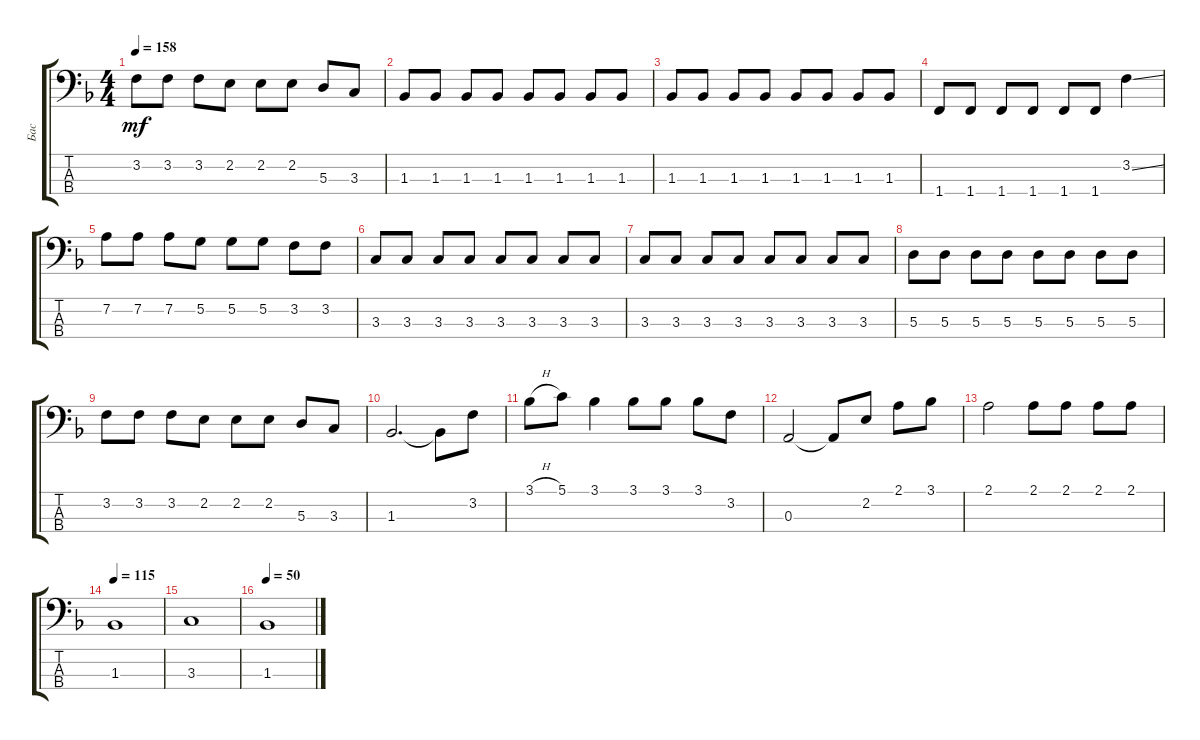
\track ("Бас" "Бас") {instrument electricbassfinger}
\staff {score tabs}
\tuning (G2 D2 A1 E1) {hide}
\ts (4 4)
\tempo 158
\clef f4
\ks dminor
3.2.8{dy mf} 3.2.8 3.2.8 2.2.8 2.2.8 2.2.8 5.3.8 3.3.8 |
1.3.8 1.3.8 1.3.8 1.3.8 1.3.8 1.3.8 1.3.8 1.3.8 |
1.3.8 1.3.8 1.3.8 1.3.8 1.3.8 1.3.8 1.3.8 1.3.8 |
1.4.8 1.4.8 1.4.8 1.4.8 1.4.8 1.4.8 3.2{ss}.4 |
7.2.8 7.2.8 7.2.8 5.2.8 5.2.8 5.2.8 3.2.8 3.2.8 |
3.3.8 3.3.8 3.3.8 3.3.8 3.3.8 3.3.8 3.3.8 3.3.8 |
3.3.8 3.3.8 3.3.8 3.3.8 3.3.8 3.3.8 3.3.8 3.3.8 |
5.3.8 5.3.8 5.3.8 5.3.8 5.3.8 5.3.8 5.3.8 5.3.8 |
3.2.8 3.2.8 3.2.8 2.2.8 2.2.8 2.2.8 5.3.8 3.3.8 |
1.3.2{d} 1.3{t}.8 3.2.8 |
3.1{h}.8 5.1.8 3.1.4 3.1.8 3.1.8 3.1.8 3.2.8 |
0.3.2 0.3{t}.8 2.2.8 2.1.8 3.1.8 |
2.1.2 2.1.8 2.1.8 2.1.8 2.1.8 |
\tempo 115
1.3.1 |
3.3.1 |
\tempo 50
1.3.1
